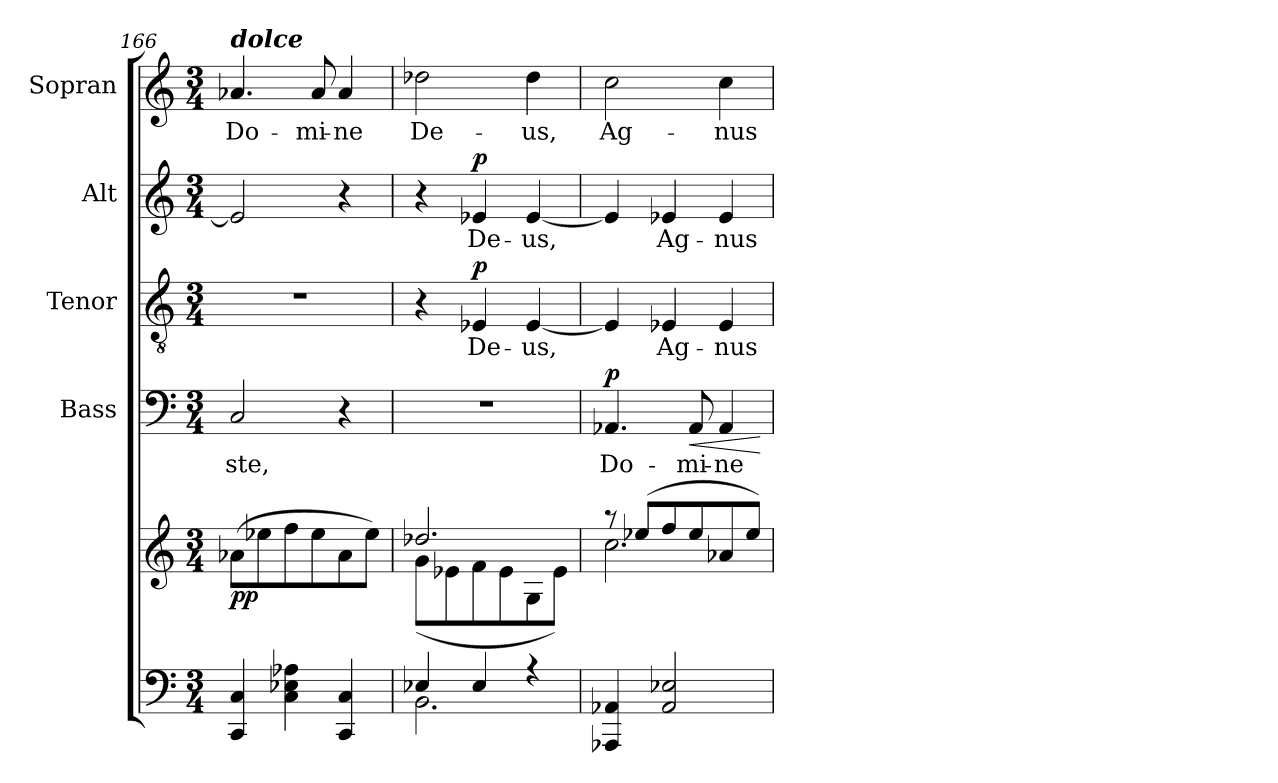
**kern	**kern	**dynam	**kern	**text	**dynam	**kern	**text	**dynam	**kern	**text	**dynam	**kern	**text
*part5	*part5	*part5	*part4	*part4	*part4	*part3	*part3	*part3	*part2	*part2	*part2	*part1	*part1
*staff6	*staff5	*staff5/6	*staff4	*staff4	*staff4	*staff3	*staff3	*staff3	*staff2	*staff2	*staff2	*staff1	*staff1
*	*	*	*I"Bass	*	*	*I"Tenor	*	*	*I"Alt	*	*	*I"Sopran	*
*	*	*	*I'B.	*	*	*I'T.	*	*	*I'A.	*	*	*I'S.	*
*clefF4	*clefG2	*	*clefF4	*	*	*clefGv2	*	*	*clefG2	*	*	*clefG2	*
*k[]	*k[]	*	*k[]	*	*	*k[]	*	*	*k[]	*	*	*k[]	*
*C:	*C:	*	*C:	*	*	*C:	*	*	*C:	*	*	*C:	*
*M3/4	*M3/4	*	*M3/4	*	*	*M3/4	*	*	*M3/4	*	*	*M3/4	*
=166	=166	=166	=166	=166	=166	=166	=166	=166	=166	=166	=166	=166	=166
!	!	!	!	!	!	!	!	!	!	!	!	!LO:TX:a:Bi:t=dolce	!
!	!	!LO:DY:b	!	!LO:LY:b	!	!	!	!	!	!	!	!	!LO:LY:b
4CC/ 4C/	(>8a-X\L	pp	2C/	-ste,	.	2.r	.	.	2e-/]	.	.	4.a-X/	Do-
.	8ee-X\	.	.	.	.	.	.	.	.	.	.	.	.
4C\ 4E-X\ 4A-X\	8ff\	.	.	.	.	.	.	.	.	.	.	.	.
!	!	!	!	!	!	!	!	!	!	!	!	!	!LO:LY:b
.	8ee-\	.	.	.	.	.	.	.	.	.	.	8a-/	-mi-
!	!	!	!	!	!	!	!	!	!	!	!	!	!LO:LY:b
4CC/ 4C/	8a-\	.	4r	.	.	.	.	.	4r	.	.	4a-/	-ne
.	8ee-\J)	.	.	.	.	.	.	.	.	.	.	.	.
=167	=167	=167	=167	=167	=167	=167	=167	=167	=167	=167	=167	=167	=167
*^	*^	*	*	*	*	*	*	*	*	*	*	*	*
!	!	!	!	!	!	!	!	!	!	!	!	!	!	!	!LO:LY:b
4E-X/	2.BB\	2.dd-X/	(<8g\L	.	2.r	.	.	4r	.	.	4r	.	.	2dd-X\	De-
.	.	.	8e-X\	.	.	.	.	.	.	.	.	.	.	.	.
!	!	!	!	!	!	!	!	!	!LO:LY:b	!LO:DY:a	!	!LO:LY:b	!LO:DY:a	!	!
4E-/	.	.	8f\	.	.	.	.	4E-X/	De-	p	4e-X/	De-	p	.	.
.	.	.	8e-\	.	.	.	.	.	.	.	.	.	.	.	.
!	!	!	!	!	!	!	!	!	!LO:LY:b	!	!	!LO:LY:b	!	!	!LO:LY:b
4rG	.	.	8G\	.	.	.	.	[4E-/	-us,	.	[4e-/	-us,	.	4dd-\	-us,
.	.	.	8e-\J)	.	.	.	.	.	.	.	.	.	.	.	.
*v	*v	*	*	*	*	*	*	*	*	*	*	*	*	*	*
=168	=168	=168	=168	=168	=168	=168	=168	=168	=168	=168	=168	=168	=168	=168
!	!	!	!	!	!LO:LY:b	!LO:DY:a	!	!	!	!	!	!	!	!LO:LY:b
4AAA-X/ 4AA-X/	8rgg	2.cc\	.	4.AA-X/	Do-	p	4E-/]	.	.	4e-/]	.	.	2cc\	Ag-
.	(>8ee-X/L	.	.	.	.	.	.	.	.	.	.	.	.	.
!	!	!	!	!	!	!	!	!LO:LY:b	!	!	!LO:LY:b	!	!	!
2AA-/ 2E-X/	8ff/	.	.	.	.	.	4E-X/	Ag-	.	4e-X/	Ag-	.	.	.
!	!	!	!	!	!LO:LY:b	!LO:HP:b	!	!	!	!	!	!	!	!
.	8ee-/	.	.	8AA-/	-mi-	<	.	.	.	.	.	.	.	.
!	!	!	!	!	!LO:LY:b	!	!	!LO:LY:b	!	!	!LO:LY:b	!	!	!LO:LY:b
.	8a-X/	.	.	4AA-/	-ne	.	4E-/	-nus	.	4e-/	-nus	.	4cc\	-nus
.	8ee-/J)	.	.	.	.	.	.	.	.	.	.	.	.	.
*	*v	*v	*	*	*	*	*	*	*	*	*	*	*	*
.	.	.	.	.	[	.	.	.	.	.	.	.	.
=	=	=	=	=	=	=	=	=	=	=	=	=	=
*-	*-	*-	*-	*-	*-	*-	*-	*-	*-	*-	*-	*-	*-
